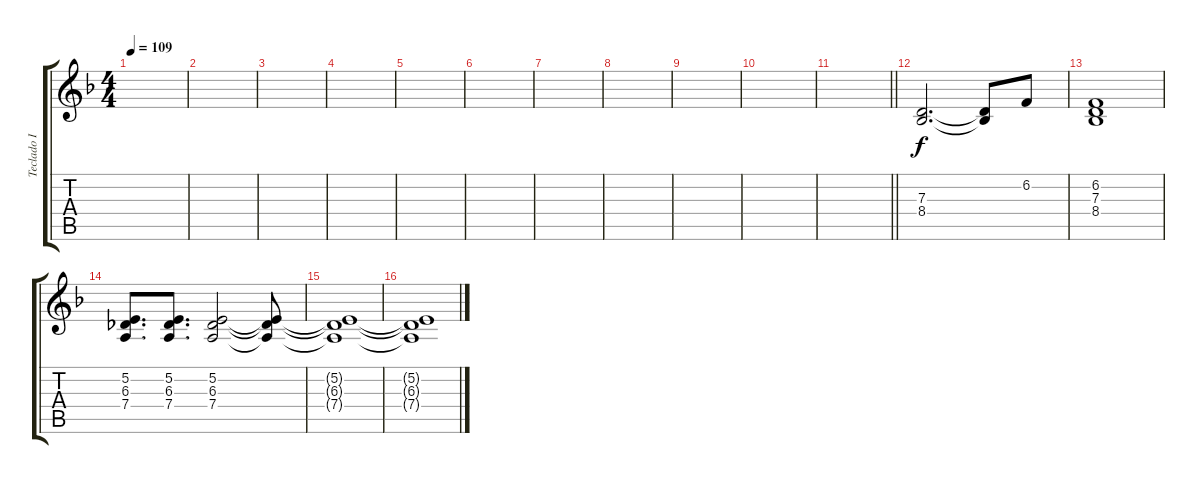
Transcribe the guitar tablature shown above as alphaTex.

\track ("Teclado I" "Teclado I") {instrument vibraphone}
\staff {score tabs}
\tuning (E4 B3 G3 D3 A2 E2) {hide}
\ts (4 4)
\tempo 109
\clef g2
\ks dminor
|
|
|
|
|
|
|
|
|
|
\barLineRight lightlight
|
(7.3 8.4).2{d volume 14} (7.3{t} 8.4{t}).8 6.2.8 |
(6.2 7.3 8.4).1 |
(5.2 6.3 7.4).8{d} (5.2 6.3 7.4).8{d} (5.2 6.3 7.4).2 (5.2{t} 6.3{t} 7.4{t}).8 |
(5.2{t} 6.3{t} 7.4{t}).1 |
(5.2{t} 6.3{t} 7.4{t}).1
